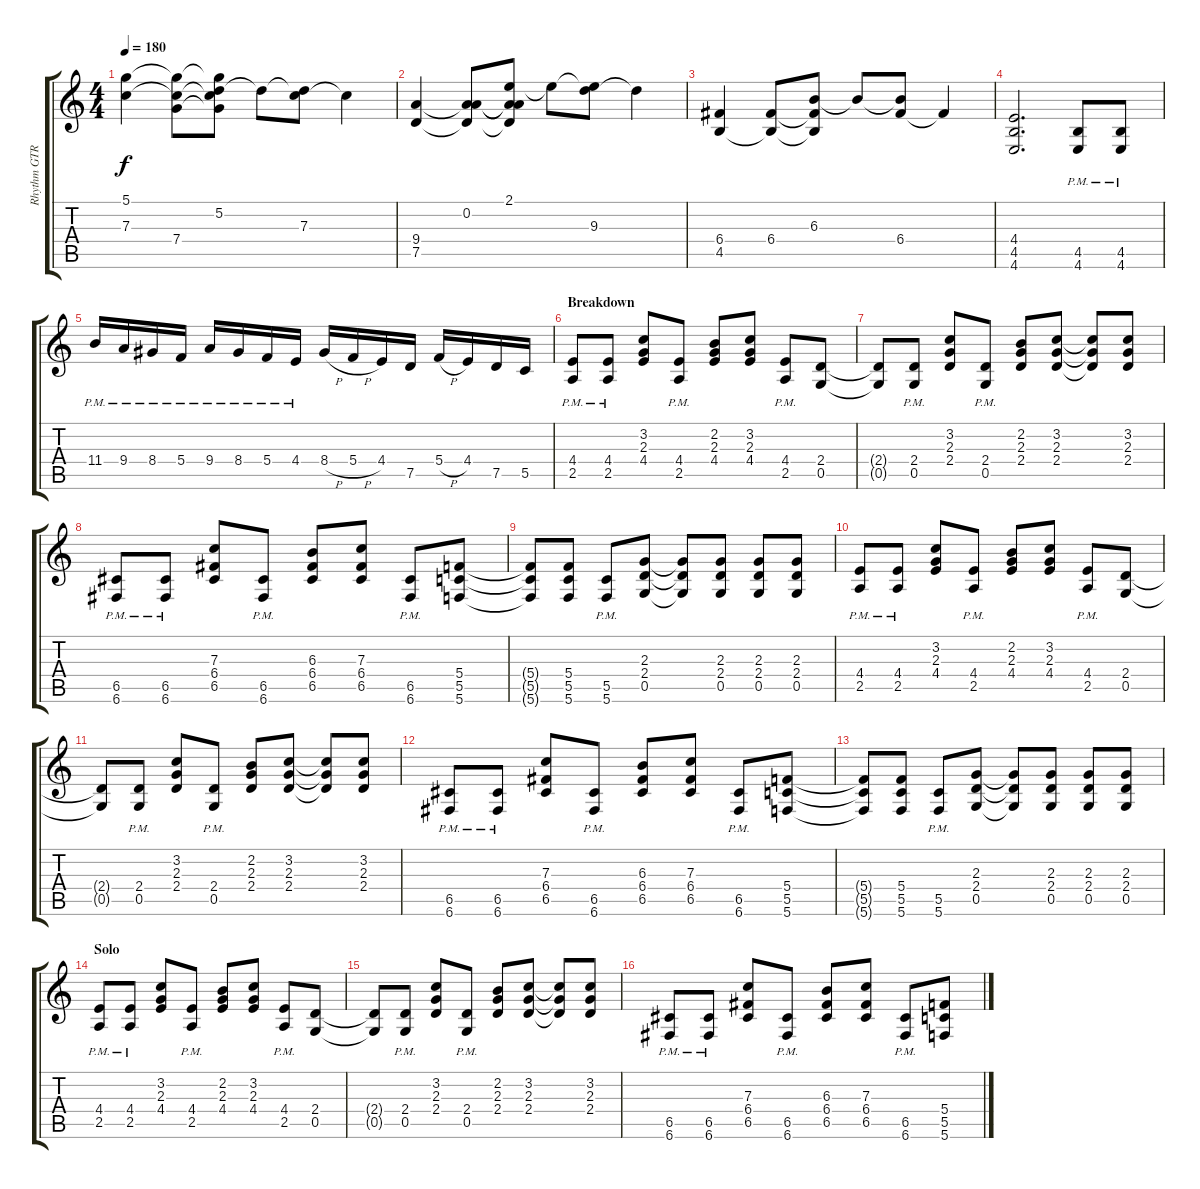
\track ("Rhythm GTR 1" "Rhythm GTR") {instrument overdrivenguitar}
\staff {score tabs}
\tuning (D4 A3 F3 C3 G2 C2) {hide}
\ts (4 4)
\tempo 180
\clef g2
\ks aminor
(5.1 7.3{t}).4{dy f} (5.1{t} 7.3{t} 7.4).8 (5.1{t} 5.2 7.3{t} 7.4{t}).8 5.2{t}.8 (5.2{t} 7.3).8 7.3{t}.4 |
(9.4 7.5).4 (0.2 9.4{t} 7.5{t}).8 (2.1 0.2{t} 9.4{t} 7.5{t}).8 2.1{t}.8 (2.1{t} 9.3).8 9.3{t}.4 |
(6.4 4.5).4 (6.4 4.5{t}).8 (6.3 6.4{t} 4.5{t}).8 6.3{t}.8 (6.3{t} 6.4).8 6.4{t}.4 |
(4.4 4.5 4.6).2{d} (4.5{pm} 4.6{pm}).8 (4.5{pm} 4.6{pm}).8 |
11.4{pm}.16 9.4{pm}.16 8.4{pm}.16 5.4{pm}.16 9.4{pm}.16 8.4{pm}.16 5.4{pm}.16 4.4{pm}.16 8.4{h}.16 5.4{h}.16 4.4.16 7.5.16 5.4{h}.16 4.4.16 7.5.16 5.5.16 |
\section ("" "Breakdown")
(4.4{pm} 2.5{pm}).8 (4.4{pm} 2.5{pm}).8 (3.2 2.3 4.4).8 (4.4{pm} 2.5{pm}).8 (2.2 2.3 4.4).8 (3.2 2.3 4.4).8 (4.4{pm} 2.5{pm}).8 (2.4 0.5).8 |
(2.4{t} 0.5{t}).8 (2.4{pm} 0.5{pm}).8 (3.2 2.3 2.4).8 (2.4{pm} 0.5{pm}).8 (2.2 2.3 2.4).8 (3.2 2.3 2.4).8 (3.2{t} 2.3{t} 2.4{t}).8 (3.2 2.3 2.4).8 |
(6.5{pm} 6.6{pm}).8 (6.5{pm} 6.6{pm}).8 (7.3 6.4 6.5).8 (6.5{pm} 6.6{pm}).8 (6.3 6.4 6.5).8 (7.3 6.4 6.5).8 (6.5{pm} 6.6{pm}).8 (5.4 5.5 5.6).8 |
(5.4{t} 5.5{t} 5.6{t}).8 (5.4 5.5 5.6).8 (5.5{pm} 5.6{pm}).8 (2.3 2.4 0.5).8 (2.3{t} 2.4{t} 0.5{t}).8 (2.3 2.4 0.5).8 (2.3 2.4 0.5).8 (2.3 2.4 0.5).8 |
(4.4{pm} 2.5{pm}).8 (4.4{pm} 2.5{pm}).8 (3.2 2.3 4.4).8 (4.4{pm} 2.5{pm}).8 (2.2 2.3 4.4).8 (3.2 2.3 4.4).8 (4.4{pm} 2.5{pm}).8 (2.4 0.5).8 |
(2.4{t} 0.5{t}).8 (2.4{pm} 0.5{pm}).8 (3.2 2.3 2.4).8 (2.4{pm} 0.5{pm}).8 (2.2 2.3 2.4).8 (3.2 2.3 2.4).8 (3.2{t} 2.3{t} 2.4{t}).8 (3.2 2.3 2.4).8 |
(6.5{pm} 6.6{pm}).8 (6.5{pm} 6.6{pm}).8 (7.3 6.4 6.5).8 (6.5{pm} 6.6{pm}).8 (6.3 6.4 6.5).8 (7.3 6.4 6.5).8 (6.5{pm} 6.6{pm}).8 (5.4 5.5 5.6).8 |
(5.4{t} 5.5{t} 5.6{t}).8 (5.4 5.5 5.6).8 (5.5{pm} 5.6{pm}).8 (2.3 2.4 0.5).8 (2.3{t} 2.4{t} 0.5{t}).8 (2.3 2.4 0.5).8 (2.3 2.4 0.5).8 (2.3 2.4 0.5).8 |
\section ("" "Solo")
(4.4{pm} 2.5{pm}).8 (4.4{pm} 2.5{pm}).8 (3.2 2.3 4.4).8 (4.4{pm} 2.5{pm}).8 (2.2 2.3 4.4).8 (3.2 2.3 4.4).8 (4.4{pm} 2.5{pm}).8 (2.4 0.5).8 |
(2.4{t} 0.5{t}).8 (2.4{pm} 0.5{pm}).8 (3.2 2.3 2.4).8 (2.4{pm} 0.5{pm}).8 (2.2 2.3 2.4).8 (3.2 2.3 2.4).8 (3.2{t} 2.3{t} 2.4{t}).8 (3.2 2.3 2.4).8 |
(6.5{pm} 6.6{pm}).8 (6.5{pm} 6.6{pm}).8 (7.3 6.4 6.5).8 (6.5{pm} 6.6{pm}).8 (6.3 6.4 6.5).8 (7.3 6.4 6.5).8 (6.5{pm} 6.6{pm}).8 (5.4 5.5 5.6).8
